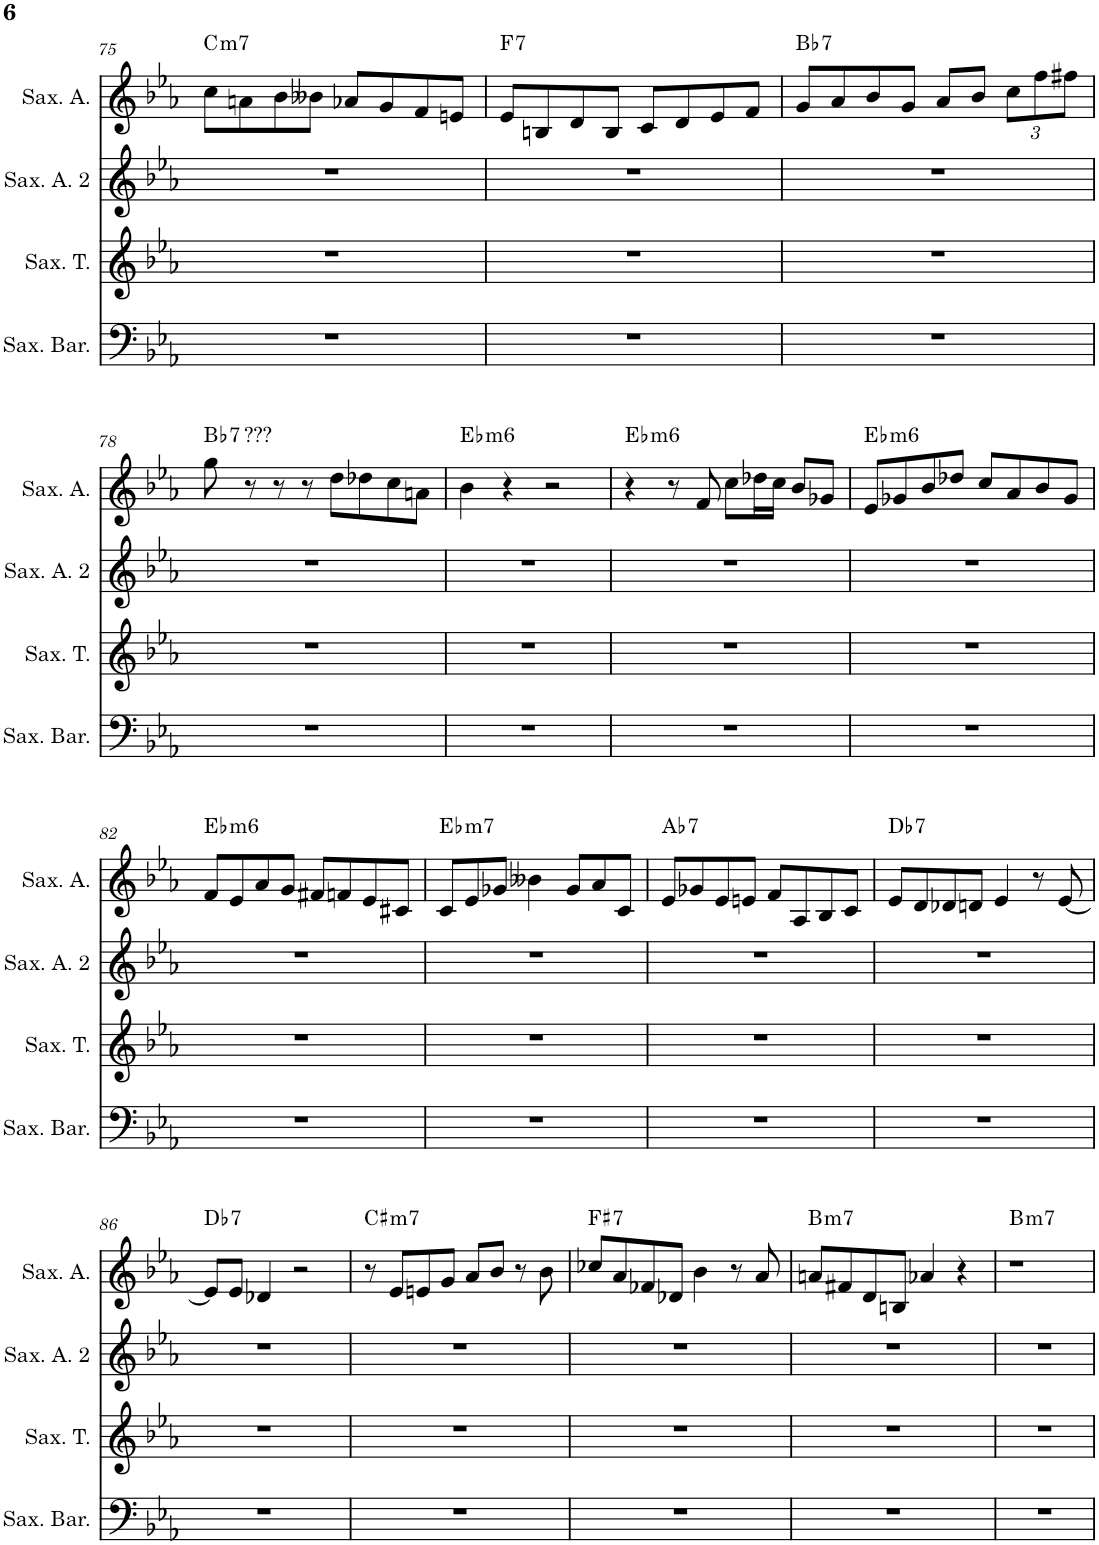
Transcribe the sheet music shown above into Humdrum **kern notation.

**kern	**kern	**kern	**kern	**harte
*part4	*part3	*part2	*part1	*part1
*staff4	*staff3	*staff2	*staff1	*
*I"Saxofón Barítono	*I"Saxofón Tenor	*I"Saxofón Alto 2	*I"Saxofón Alto	*
*I'Sax. Bar.	*I'Sax. T.	*I'Sax. A. 2	*I'Sax. A.	*
!!LO:PB:g=z
*clefF4	*clefG2	*clefG2	*clefG2	*
*Trd12c21	*Trd8c14	*Trd5c9	*Trd5c9	*
*k[b-e-a-]	*k[b-e-a-]	*k[b-e-a-]	*k[b-e-a-]	*
*c:	*c:	*c:	*c:	*
*M4/4	*M4/4	*M4/4	*M4/4	*
=75	=75	=75	=75	=75
!	!	!	!	!LO:H:kt=m7
1r	1r	1r	8cc\L	C:min7
.	.	.	8an\	.
.	.	.	8b-\	.
.	.	.	8b--X\J	.
.	.	.	8a-X/L	.
.	.	.	8g/	.
.	.	.	8f/	.
.	.	.	8en/J	.
=76	=76	=76	=76	=76
!	!	!	!	!LO:H:kt=7
1r	1r	1r	8e-/L	F:7
.	.	.	8Bn/	.
.	.	.	8d/	.
.	.	.	8B/J	.
.	.	.	8c/L	.
.	.	.	8d/	.
.	.	.	8e-/	.
.	.	.	8f/J	.
=77	=77	=77	=77	=77
!	!	!	!	!LO:H:kt=7
1r	1r	1r	8g/L	Bb:7
.	.	.	8a-/	.
.	.	.	8b-/	.
.	.	.	8g/J	.
.	.	.	8a-/L	.
.	.	.	8b-/J	.
*	*	*	*Xbrackettup	*
.	.	.	12cc\L	.
.	.	.	12ff\	.
.	.	.	12ff#X\J	.
!!LO:LB:g=z
=78	=78	=78	=78	=78
!	!	!	!	!LO:H:kt=7
1r	1r	1r	8gg\	Bb:7
!	!	!	!	!LO:H:kt=???
.	.	.	8r	N
.	.	.	8r	.
.	.	.	8r	.
.	.	.	8dd\L	.
.	.	.	8dd-X\	.
.	.	.	8cc\	.
.	.	.	8an\J	.
=79	=79	=79	=79	=79
!	!	!	!	!LO:H:kt=m6
1r	1r	1r	4b-\	Eb:min6
.	.	.	4r	.
.	.	.	2r	.
=80	=80	=80	=80	=80
!	!	!	!	!LO:H:kt=m6
1r	1r	1r	4r	Eb:min6
.	.	.	8r	.
.	.	.	8f/	.
.	.	.	8cc\L	.
.	.	.	16dd-X\L	.
.	.	.	16cc\JJ	.
.	.	.	8b-/L	.
.	.	.	8g-X/J	.
=81	=81	=81	=81	=81
!	!	!	!	!LO:H:kt=m6
1r	1r	1r	8e-/L	Eb:min6
.	.	.	8g-X/	.
.	.	.	8b-/	.
.	.	.	8dd-X/J	.
.	.	.	8cc/L	.
.	.	.	8a-/	.
.	.	.	8b-/	.
.	.	.	8g-/J	.
!!LO:LB:g=z
=82	=82	=82	=82	=82
!	!	!	!	!LO:H:kt=m6
1r	1r	1r	8f/L	Eb:min6
.	.	.	8e-/	.
.	.	.	8a-/	.
.	.	.	8g/J	.
.	.	.	8f#X/L	.
.	.	.	8fn/	.
.	.	.	8e-/	.
.	.	.	8c#X/J	.
=83	=83	=83	=83	=83
!	!	!	!	!LO:H:kt=m7
1r	1r	1r	8c/L	Eb:min7
.	.	.	8e-/	.
.	.	.	8g-X/J	.
.	.	.	4b--X\	.
.	.	.	8g-/L	.
.	.	.	8a-/	.
.	.	.	8c/J	.
=84	=84	=84	=84	=84
!	!	!	!	!LO:H:kt=7
1r	1r	1r	8e-/L	Ab:7
.	.	.	8g-X/	.
.	.	.	8e-/	.
.	.	.	8en/J	.
.	.	.	8f/L	.
.	.	.	8A-/	.
.	.	.	8B-/	.
.	.	.	8c/J	.
=85	=85	=85	=85	=85
!	!	!	!	!LO:H:kt=7
1r	1r	1r	8e-/L	Db:7
.	.	.	8d/	.
.	.	.	8d-X/	.
.	.	.	8dn/J	.
.	.	.	4e-/	.
.	.	.	8r	.
.	.	.	[8e-/	.
!!LO:LB:g=z
=86	=86	=86	=86	=86
!	!	!	!	!LO:H:kt=7
1r	1r	1r	8e-/L]	Db:7
.	.	.	8e-/J	.
.	.	.	4d-X/	.
.	.	.	2r	.
=87	=87	=87	=87	=87
!	!	!	!	!LO:H:kt=m7
1r	1r	1r	8r	C#:min7
.	.	.	8e-/L	.
.	.	.	8en/	.
.	.	.	8g/J	.
.	.	.	8a-/L	.
.	.	.	8b-/J	.
.	.	.	8r	.
.	.	.	8b-\	.
=88	=88	=88	=88	=88
!	!	!	!	!LO:H:kt=7
1r	1r	1r	8cc-X/L	F#:7
.	.	.	8a-/	.
.	.	.	8f-X/	.
.	.	.	8d-X/J	.
.	.	.	4b-\	.
.	.	.	8r	.
.	.	.	8a-/	.
=89	=89	=89	=89	=89
!	!	!	!	!LO:H:kt=m7
1r	1r	1r	8an/L	B:min7
.	.	.	8f#X/	.
.	.	.	8d/	.
.	.	.	8Bn/J	.
.	.	.	4a-X/	.
.	.	.	4r	.
=90	=90	=90	=90	=90
!	!	!	!	!LO:H:kt=m7
1r	1r	1r	1r	B:min7
=	=	=	=	=
*-	*-	*-	*-	*-
